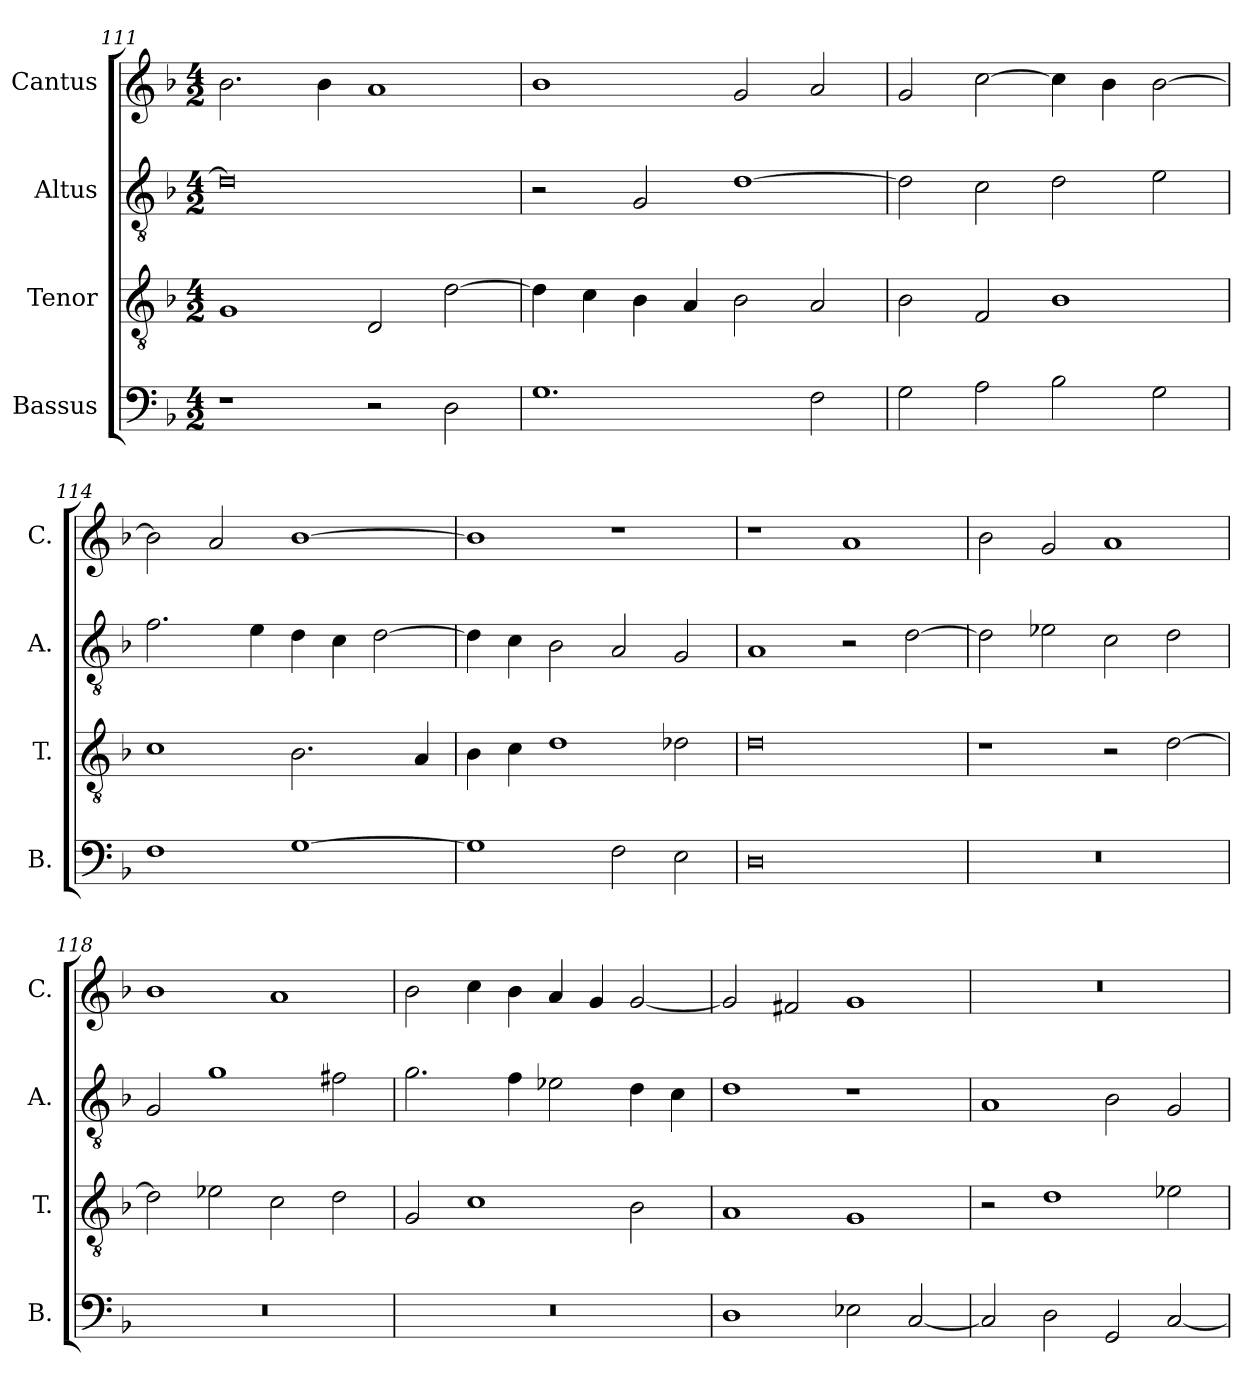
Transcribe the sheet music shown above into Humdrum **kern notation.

**kern	**kern	**kern	**kern
*part4	*part3	*part2	*part1
*staff4	*staff3	*staff2	*staff1
*I"Bassus	*I"Tenor	*I"Altus	*I"Cantus
*I'B.	*I'T.	*I'A.	*I'C.
*clefF4	*clefGv2	*clefGv2	*clefG2
*k[b-]	*k[b-]	*k[b-]	*k[b-]
*M4/2	*M4/2	*M4/2	*M4/2
=111	=111	=111	=111
1r	1G	0d]	2.b-\
.	.	.	4b-\
2r	2D/	.	1a
2D\	[2d\	.	.
=112	=112	=112	=112
1.G	4d\]	2r	1b-
.	4c\	.	.
.	4B-\	2G/	.
.	4A/	.	.
.	2B-\	[1d	2g/
2F\	2A/	.	2a/
=113	=113	=113	=113
2G\	2B-\	2d\]	2g/
2A\	2F/	2c\	[2cc\
2B-\	1B-	2d\	4cc\]
.	.	.	4b-\
2G\	.	2e\	[2b-\
!!LO:LB:g=z
=114	=114	=114	=114
1F	1c	2.f\	2b-\]
.	.	.	2a/
.	.	4e\	.
[1G	2.B-\	4d\	[1b-
.	.	4c\	.
.	.	[2d\	.
.	4A/	.	.
=115	=115	=115	=115
1G]	4B-\	4d\]	1b-]
.	4c\	4c\	.
.	1d	2B-\	.
2F\	.	2A/	1r
2E\	2d-X\	2G/	.
=116	=116	=116	=116
0D	0d	1A	1r
.	.	2r	1a
.	.	[2d\	.
=117	=117	=117	=117
0r	1r	2d\]	2b-\
.	.	2e-X\	2g/
.	2r	2c\	1a
.	[2d\	2d\	.
=118	=118	=118	=118
0r	2d\]	2G/	1b-
.	2e-X\	1g	.
.	2c\	.	1a
.	2d\	2f#X\	.
!!LO:LB:g=z
=119	=119	=119	=119
0r	2G/	2.g\	2b-\
.	1c	.	4cc\
.	.	4f\	4b-\
.	.	2e-X\	4a/
.	.	.	4g/
.	2B-\	4d\	[2g/
.	.	4c\	.
=120	=120	=120	=120
1D	1A	1d	2g/]
.	.	.	2f#X/
2E-X\	1G	1r	1g
[2C/	.	.	.
=121	=121	=121	=121
2C/]	2r	1A	0r
2D\	1d	.	.
2GG/	.	2B-\	.
[2C/	2e-X\	2G/	.
=	=	=	=
*-	*-	*-	*-
